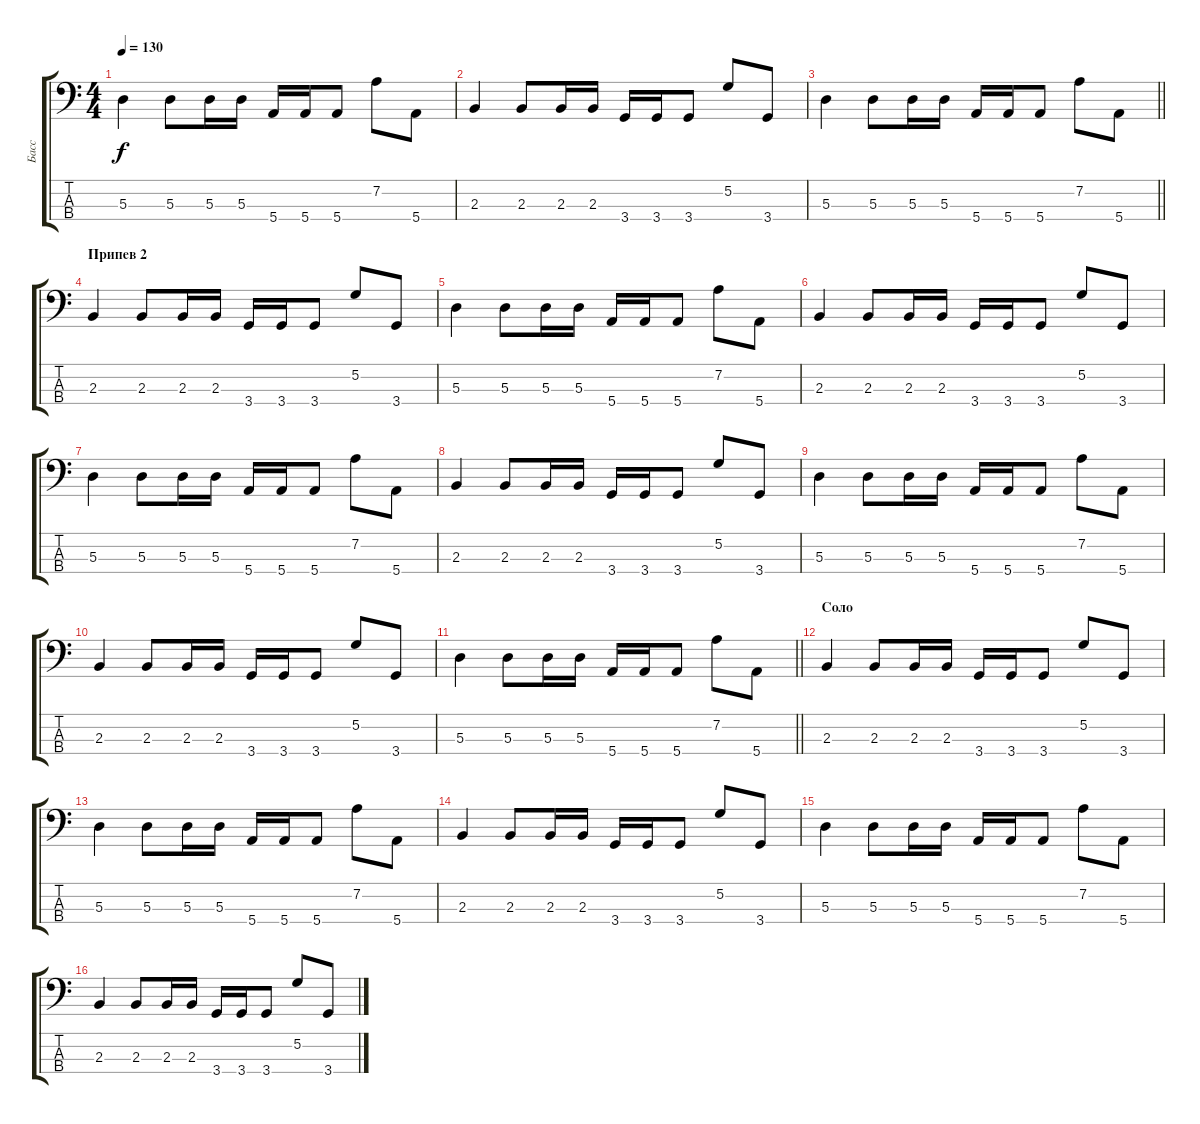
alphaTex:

\track ("Басс" "Басс") {instrument electricbasspick}
\staff {score tabs}
\tuning (G2 D2 A1 E1) {hide}
\ts (4 4)
\tempo 130
\clef f4
\ks c
5.3.4{dy f} 5.3.8 5.3.16 5.3.16 5.4.16 5.4.16 5.4.8 7.2.8 5.4.8 |
2.3.4 2.3.8 2.3.16 2.3.16 3.4.16 3.4.16 3.4.8 5.2.8 3.4.8 |
\barLineRight lightlight
5.3.4 5.3.8 5.3.16 5.3.16 5.4.16 5.4.16 5.4.8 7.2.8 5.4.8 |
\section ("" "Припев 2")
2.3.4 2.3.8 2.3.16 2.3.16 3.4.16 3.4.16 3.4.8 5.2.8 3.4.8 |
5.3.4 5.3.8 5.3.16 5.3.16 5.4.16 5.4.16 5.4.8 7.2.8 5.4.8 |
2.3.4 2.3.8 2.3.16 2.3.16 3.4.16 3.4.16 3.4.8 5.2.8 3.4.8 |
5.3.4 5.3.8 5.3.16 5.3.16 5.4.16 5.4.16 5.4.8 7.2.8 5.4.8 |
2.3.4 2.3.8 2.3.16 2.3.16 3.4.16 3.4.16 3.4.8 5.2.8 3.4.8 |
5.3.4 5.3.8 5.3.16 5.3.16 5.4.16 5.4.16 5.4.8 7.2.8 5.4.8 |
2.3.4 2.3.8 2.3.16 2.3.16 3.4.16 3.4.16 3.4.8 5.2.8 3.4.8 |
\barLineRight lightlight
5.3.4 5.3.8 5.3.16 5.3.16 5.4.16 5.4.16 5.4.8 7.2.8 5.4.8 |
\section ("" "Соло")
2.3.4 2.3.8 2.3.16 2.3.16 3.4.16 3.4.16 3.4.8 5.2.8 3.4.8 |
5.3.4 5.3.8 5.3.16 5.3.16 5.4.16 5.4.16 5.4.8 7.2.8 5.4.8 |
2.3.4 2.3.8 2.3.16 2.3.16 3.4.16 3.4.16 3.4.8 5.2.8 3.4.8 |
5.3.4 5.3.8 5.3.16 5.3.16 5.4.16 5.4.16 5.4.8 7.2.8 5.4.8 |
2.3.4 2.3.8 2.3.16 2.3.16 3.4.16 3.4.16 3.4.8 5.2.8 3.4.8
